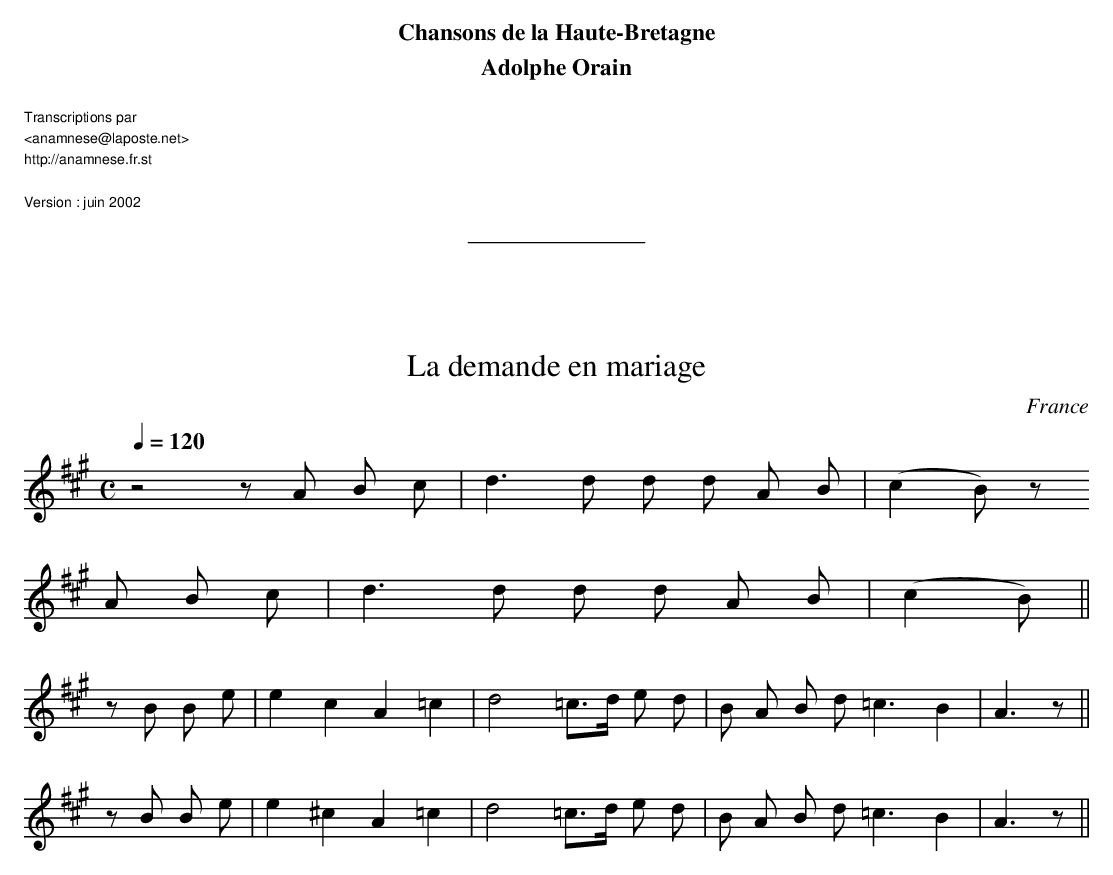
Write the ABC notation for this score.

X:1
T:La demande en mariage
O:France
M:C
L:1/8
Q:1/4=120
K:A
z4 z A B c | d3 d d d A B | (c2B) z
     A B c | d3 d d d A B | (c2B) ||
z B B e | e2 c2 A2 =c2 | d4 =c>d e d | B A B d =c3 B2 | A3 z ||
z B B e | e2 ^c2A2 =c2 | d4 =c>d e d | B A B d =c3 B2 | A3 z ||
